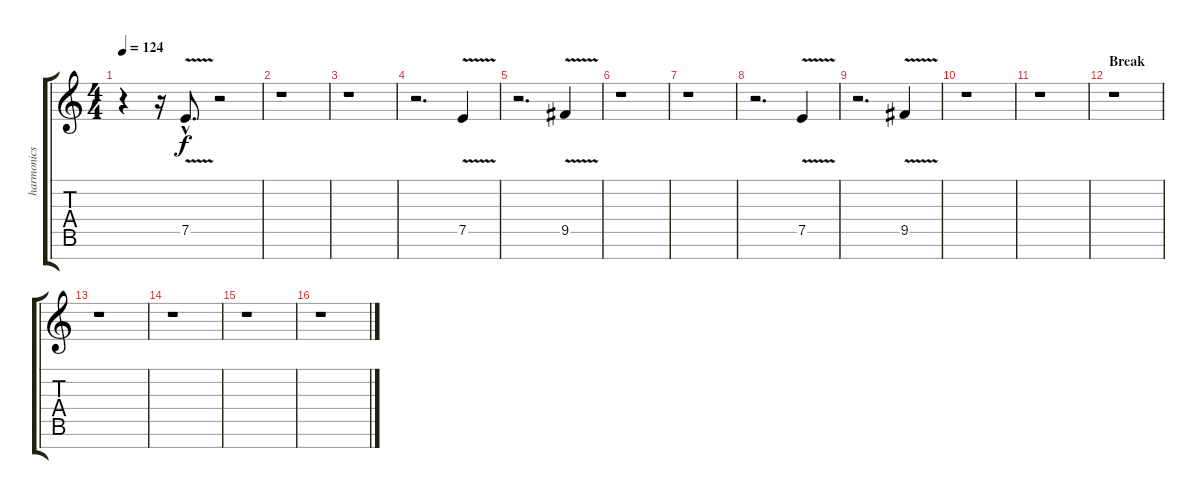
\track ("harmonics" "harmonics") {instrument guitarharmonics}
\staff {score tabs}
\tuning (E4 B3 G3 D3 A2 E2 B1) {hide}
\ts (4 4)
\tempo 124
\clef g2
\ks c
r.4{dy f} r.16 7.5{v hac}.8{d} r.2 |
r.1 |
r.1 |
r.2{d} 7.5{v}.4 |
r.2{d} 9.5{v}.4 |
r.1 |
r.1 |
r.2{d} 7.5{v}.4 |
r.2{d} 9.5{v}.4 |
r.1 |
r.1 |
\section ("" "Break")
r.1 |
r.1 |
r.1 |
r.1 |
r.1
